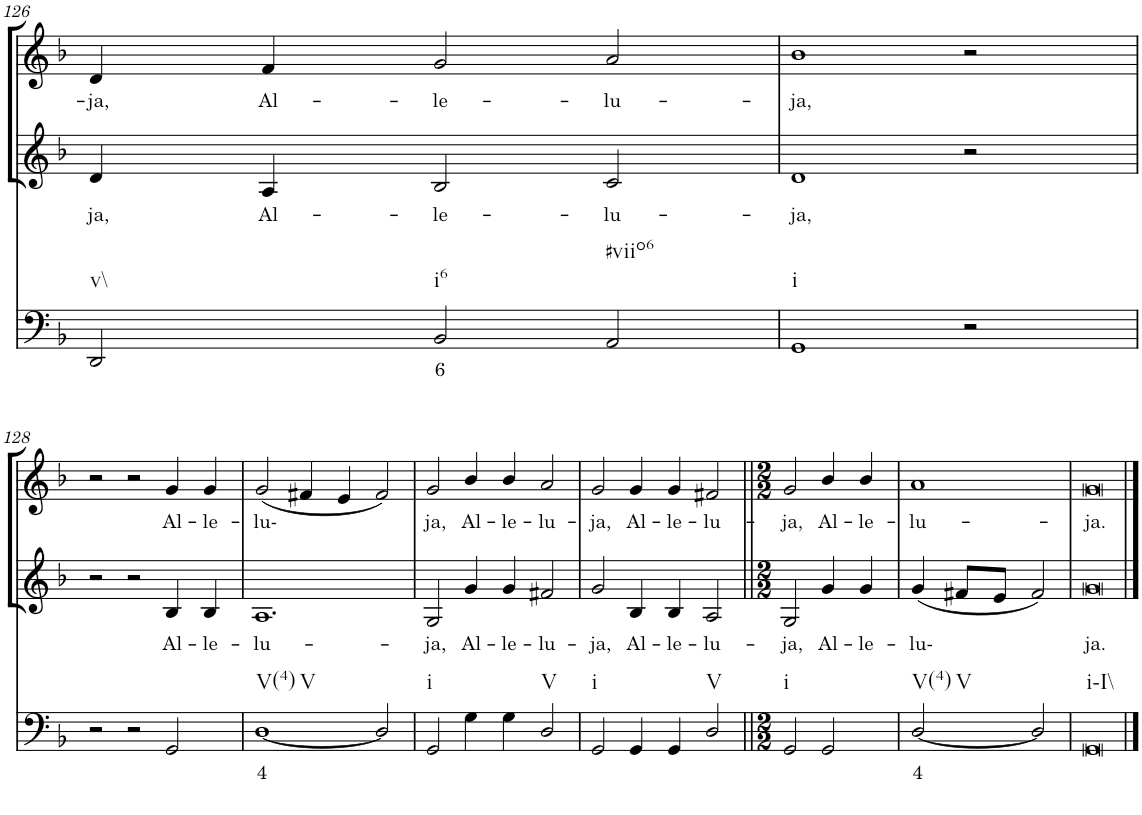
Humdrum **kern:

**kern	**text	**kern	**text	**kern	**text
*part3	*part3	*part2	*part2	*part1	*part1
*staff3	*staff3	*staff2	*staff2	*staff1	*staff1
*I"Continuo	*	*I"Alto	*	*I"Soprano	*
!!LO:PB:g=z
*clefF4	*	*clefG2	*	*clefG2	*
*k[b-]	*	*k[b-]	*	*k[b-]	*
*M3/2	*	*M3/2	*	*M3/2	*
=126	=126	=126	=126	=126	=126
!LO:TX:b:t=v\\	!	!	!	!	!
!	!	!	!LO:LY:b	!	!LO:LY:b
2DD/	.	4d/	ja,	4d/	ja,
!	!	!	!LO:LY:b	!	!LO:LY:b
.	.	4A/	Al-	4f/	Al-
!LO:TX:b:t=i6	!	!	!	!	!
!	!LO:LY:b	!	!LO:LY:b	!	!LO:LY:b
2BB-/	6	2B-/	le-	2g/	le-
!LO:TX:b:t=#viio6	!	!	!	!	!
!	!	!	!LO:LY:b	!	!LO:LY:b
2AA/	.	2c/	lu-	2a/	lu-
=127	=127	=127	=127	=127	=127
!LO:TX:b:t=i	!	!	!	!	!
!	!	!	!LO:LY:b	!	!LO:LY:b
1GG	.	1d	ja,	1b-	ja,
2r	.	2r	.	2r	.
!!LO:LB:g=z
=128	=128	=128	=128	=128	=128
2r	.	2r	.	2r	.
2r	.	2r	.	2r	.
!	!	!	!LO:LY:b	!	!LO:LY:b
2GG/	.	4B-/	Al-	4g/	Al-
!	!	!	!LO:LY:b	!	!LO:LY:b
.	.	4B-/	le-	4g/	le-
=129	=129	=129	=129	=129	=129
!LO:TX:b:t=V(4)	!	!	!	!	!
!LO:TX:b:t=V	!	!	!	!	!
!	!LO:LY:b	!	!LO:LY:b	!	!LO:LY:b
[1D	4	1.A	lu-	(2g/	lu-
.	.	.	.	4f#X/	.
.	.	.	.	4e/	.
2D/]	.	.	.	2f#/)	.
=130	=130	=130	=130	=130	=130
!LO:TX:b:t=i	!	!	!	!	!
!	!	!	!LO:LY:b	!	!LO:LY:b
2GG/	.	2G/	ja,	2g/	ja,
!	!	!	!LO:LY:b	!	!LO:LY:b
4G\	.	4g/	Al-	4b-/	Al-
!	!	!	!LO:LY:b	!	!LO:LY:b
4G\	.	4g/	le-	4b-/	le-
!LO:TX:b:t=V	!	!	!	!	!
!	!	!	!LO:LY:b	!	!LO:LY:b
2D/	.	2f#X/	lu-	2a/	lu-
=131	=131	=131	=131	=131	=131
!LO:TX:b:t=i	!	!	!	!	!
!	!	!	!LO:LY:b	!	!LO:LY:b
2GG/	.	2g/	ja,	2g/	ja,
!	!	!	!LO:LY:b	!	!LO:LY:b
4GG/	.	4B-/	Al-	4g/	Al-
!	!	!	!LO:LY:b	!	!LO:LY:b
4GG/	.	4B-/	le-	4g/	le-
!LO:TX:b:t=V	!	!	!	!	!
!	!	!	!LO:LY:b	!	!LO:LY:b
2D/	.	2A/	lu-	2f#X/	lu-
=132||	=132||	=132||	=132||	=132||	=132||
*M2/2	*	*M2/2	*	*M2/2	*
!LO:TX:b:t=i	!	!	!	!	!
!	!	!	!LO:LY:b	!	!LO:LY:b
2GG/	.	2G/	ja,	2g/	ja,
!	!	!	!LO:LY:b	!	!LO:LY:b
2GG/	.	4g/	Al-	4b-/	Al-
!	!	!	!LO:LY:b	!	!LO:LY:b
.	.	4g/	le-	4b-/	le-
=133	=133	=133	=133	=133	=133
!LO:TX:b:t=V(4)	!	!	!	!	!
!LO:TX:b:t=V	!	!	!	!	!
!	!LO:LY:b	!	!LO:LY:b	!	!LO:LY:b
[2D/	4	(4g/	lu-	1a	lu-
.	.	8f#X/L	.	.	.
.	.	8e/J	.	.	.
2D/]	.	2f#/)	.	.	.
=134	=134	=134	=134	=134	=134
!LO:TX:b:t=i\\-I\\	!	!	!	!	!
!	!	!	!LO:LY:b	!	!LO:LY:b
[1GG	.	[1g	ja.	[1g	ja.
==135	==135	==135	==135	==135	==135
1GG]	.	1g]	.	1g]	.
=	=	=	=	=	=
*-	*-	*-	*-	*-	*-
